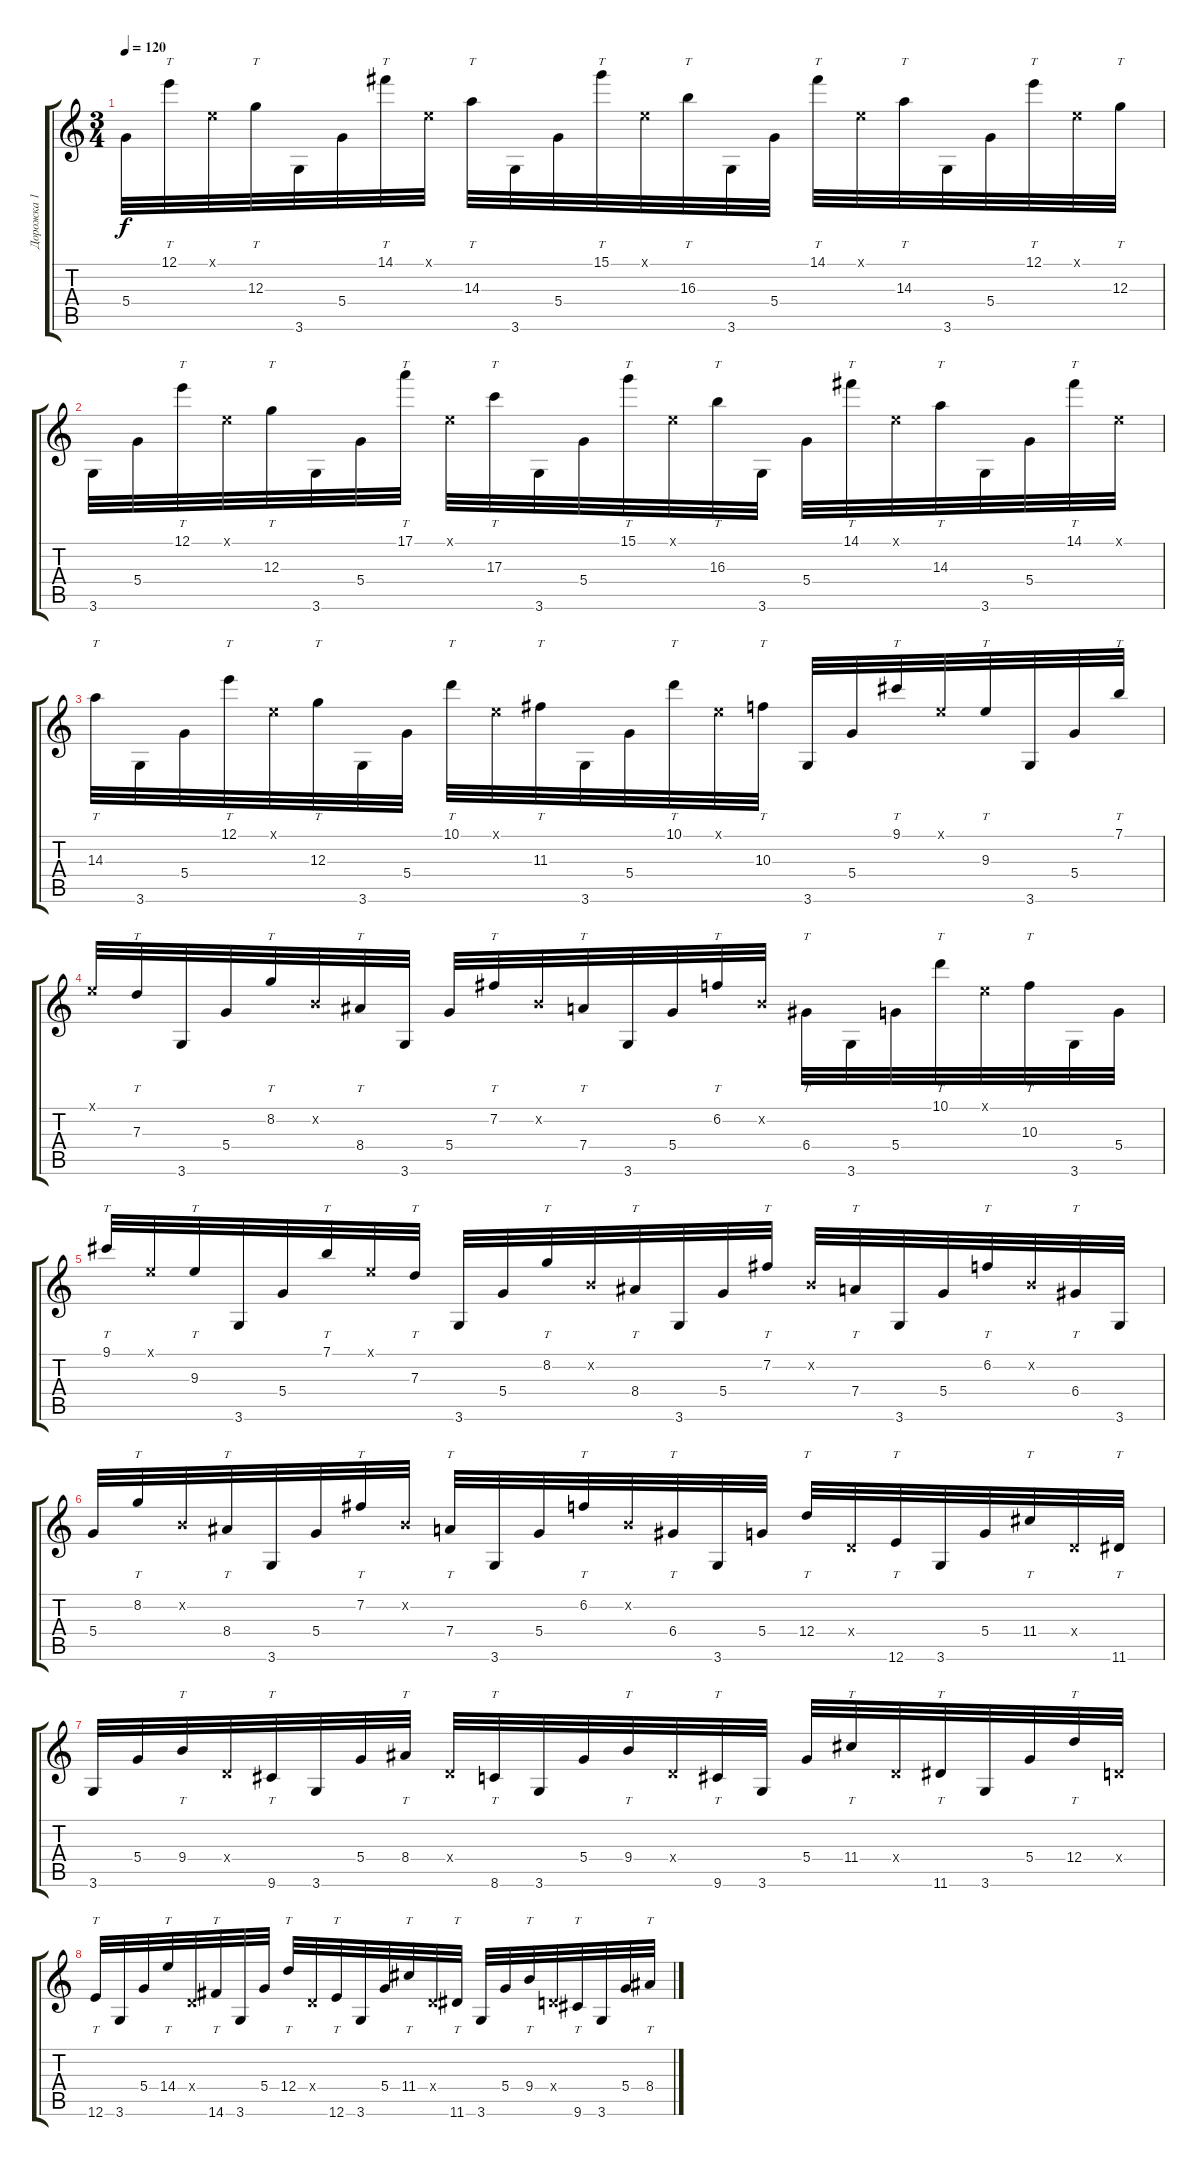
\track ("Дорожка 1" "Дорожка 1") {instrument acousticguitarnylon}
\staff {score tabs}
\tuning (E4 B3 G3 D3 A2 E2) {hide}
\ts (3 4)
\tempo 120
\clef g2
\ks c
5.4.32{dy f} 12.1.32{tt} 0.1{x}.32 12.3.32{tt} 3.6.32 5.4.32 14.1.32{tt} 0.1{x}.32 14.3.32{tt} 3.6.32 5.4.32 15.1.32{tt} 0.1{x}.32 16.3.32{tt} 3.6.32 5.4.32 14.1.32{tt} 0.1{x}.32 14.3.32{tt} 3.6.32 5.4.32 12.1.32{tt} 0.1{x}.32 12.3.32{tt} |
3.6.32 5.4.32 12.1.32{tt} 0.1{x}.32 12.3.32{tt} 3.6.32 5.4.32 17.1.32{tt} 0.1{x}.32 17.3.32{tt} 3.6.32 5.4.32 15.1.32{tt} 0.1{x}.32 16.3.32{tt} 3.6.32 5.4.32 14.1.32{tt} 0.1{x}.32 14.3.32{tt} 3.6.32 5.4.32 14.1.32{tt} 0.1{x}.32 |
14.3.32{tt} 3.6.32 5.4.32 12.1.32{tt} 0.1{x}.32 12.3.32{tt} 3.6.32 5.4.32 10.1.32{tt} 0.1{x}.32 11.3.32{tt} 3.6.32 5.4.32 10.1.32{tt} 0.1{x}.32 10.3.32{tt} 3.6.32 5.4.32 9.1.32{tt} 0.1{x}.32 9.3.32{tt} 3.6.32 5.4.32 7.1.32{tt} |
0.1{x}.32 7.3.32{tt} 3.6.32 5.4.32 8.2.32{tt} 0.2{x}.32 8.4.32{tt} 3.6.32 5.4.32 7.2.32{tt} 0.2{x}.32 7.4.32{tt} 3.6.32 5.4.32 6.2.32{tt} 0.2{x}.32 6.4.32{tt} 3.6.32 5.4.32 10.1.32{tt} 0.1{x}.32 10.3.32{tt} 3.6.32 5.4.32 |
9.1.32{tt} 0.1{x}.32 9.3.32{tt} 3.6.32 5.4.32 7.1.32{tt} 0.1{x}.32 7.3.32{tt} 3.6.32 5.4.32 8.2.32{tt} 0.2{x}.32 8.4.32{tt} 3.6.32 5.4.32 7.2.32{tt} 0.2{x}.32 7.4.32{tt} 3.6.32 5.4.32 6.2.32{tt} 0.2{x}.32 6.4.32{tt} 3.6.32 |
5.4.32 8.2.32{tt} 0.2{x}.32 8.4.32{tt} 3.6.32 5.4.32 7.2.32{tt} 0.2{x}.32 7.4.32{tt} 3.6.32 5.4.32 6.2.32{tt} 0.2{x}.32 6.4.32{tt} 3.6.32 5.4.32 12.4.32{tt} 0.4{x}.32 12.6.32{tt} 3.6.32 5.4.32 11.4.32{tt} 0.4{x}.32 11.6.32{tt} |
3.6.32 5.4.32 9.4.32{tt} 0.4{x}.32 9.6.32{tt} 3.6.32 5.4.32 8.4.32{tt} 0.4{x}.32 8.6.32{tt} 3.6.32 5.4.32 9.4.32{tt} 0.4{x}.32 9.6.32{tt} 3.6.32 5.4.32 11.4.32{tt} 0.4{x}.32 11.6.32{tt} 3.6.32 5.4.32 12.4.32{tt} 0.4{x}.32 |
12.6.32{tt} 3.6.32 5.4.32 14.4.32{tt} 0.4{x}.32 14.6.32{tt} 3.6.32 5.4.32 12.4.32{tt} 0.4{x}.32 12.6.32{tt} 3.6.32 5.4.32 11.4.32{tt} 0.4{x}.32 11.6.32{tt} 3.6.32 5.4.32 9.4.32{tt} 0.4{x}.32 9.6.32{tt} 3.6.32 5.4.32 8.4.32{tt}
